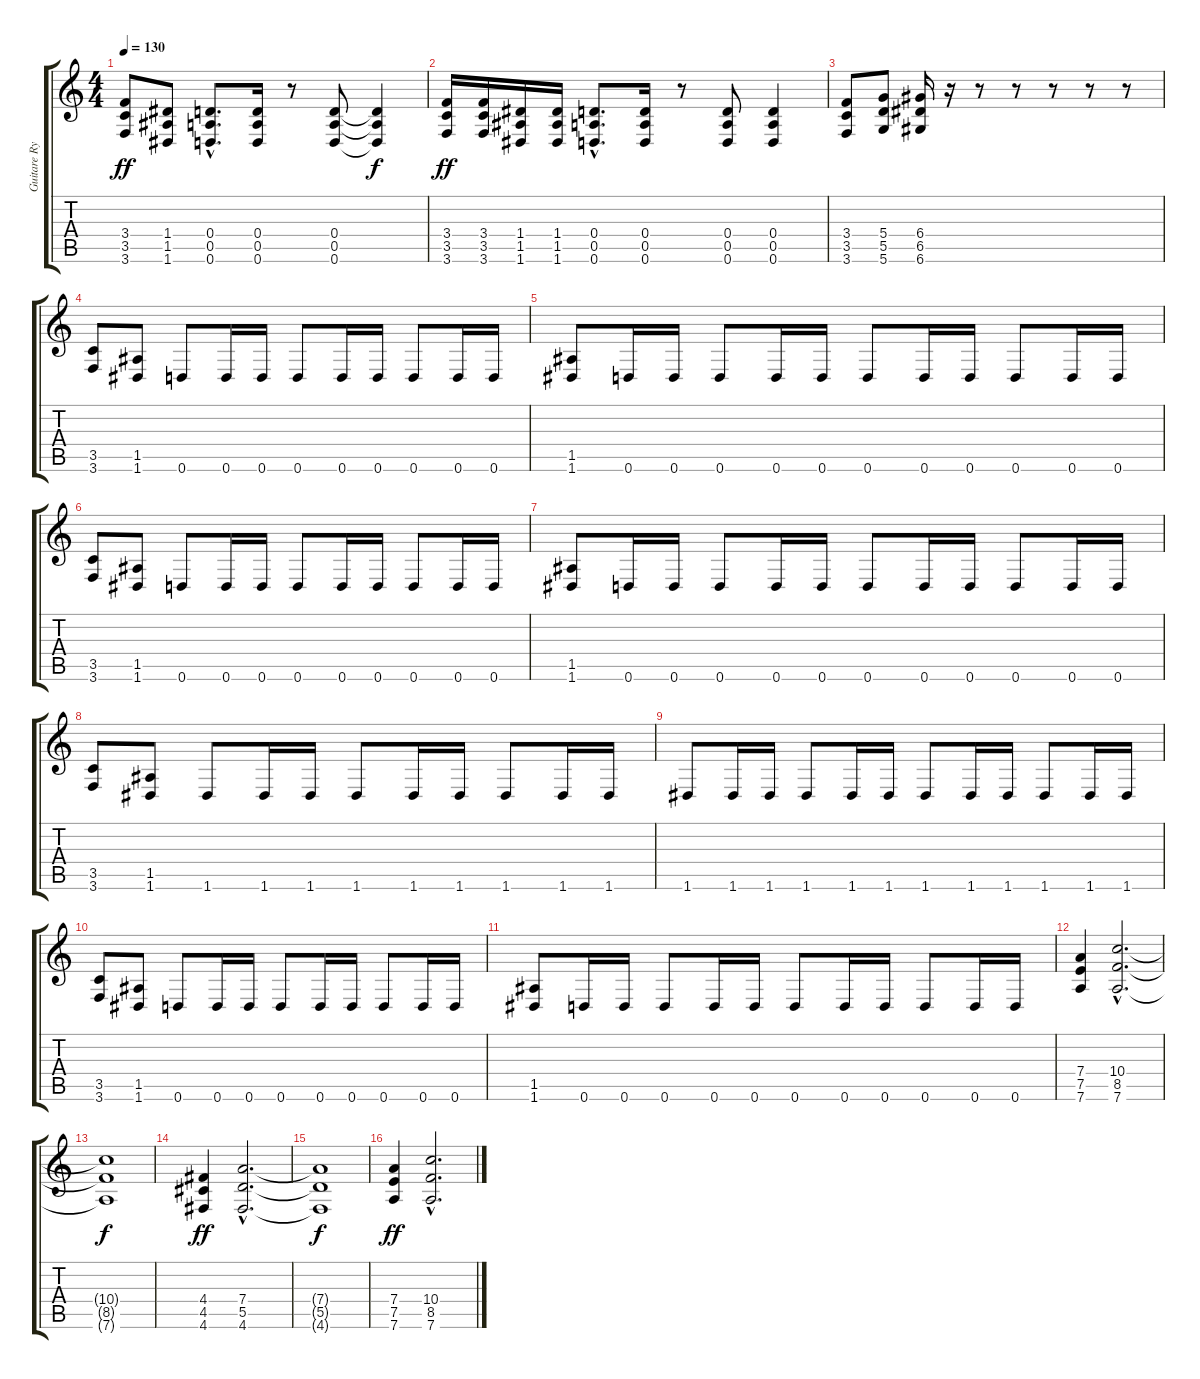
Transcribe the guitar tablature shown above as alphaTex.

\track ("Guitare Rythmique " "Guitare Ry") {instrument distortionguitar}
\staff {score tabs}
\tuning (E4 B3 G3 D3 A2 D2) {hide}
\ts (4 4)
\tempo 130
\clef g2
\ks c
(3.4 3.5 3.6).8{dy ff} (1.4 1.5 1.6).8 (0.4{hac} 0.5{hac} 0.6{hac}).8{d} (0.4 0.5 0.6).16 r.8 (0.4 0.5 0.6).8 (0.4{t} 0.5{t} 0.6{t}).4{dy f} |
(3.4 3.5 3.6).16{dy ff} (3.4 3.5 3.6).16 (1.4 1.5 1.6).16 (1.4 1.5 1.6).16 (0.4{hac} 0.5{hac} 0.6{hac}).8{d} (0.4 0.5 0.6).16 r.8 (0.4 0.5 0.6).8 (0.4 0.5 0.6).4 |
(3.4 3.5 3.6).8 (5.4 5.5 5.6).8 (6.4 6.5 6.6).16 r.16 r.8 r.8 r.8 r.8 r.8 |
(3.5 3.6).8 (1.5 1.6).8 0.6.8 0.6.16 0.6.16 0.6.8 0.6.16 0.6.16 0.6.8 0.6.16 0.6.16 |
(1.5 1.6).8 0.6.16 0.6.16 0.6.8 0.6.16 0.6.16 0.6.8 0.6.16 0.6.16 0.6.8 0.6.16 0.6.16 |
(3.5 3.6).8 (1.5 1.6).8 0.6.8 0.6.16 0.6.16 0.6.8 0.6.16 0.6.16 0.6.8 0.6.16 0.6.16 |
(1.5 1.6).8 0.6.16 0.6.16 0.6.8 0.6.16 0.6.16 0.6.8 0.6.16 0.6.16 0.6.8 0.6.16 0.6.16 |
(3.5 3.6).8 (1.5 1.6).8 1.6.8 1.6.16 1.6.16 1.6.8 1.6.16 1.6.16 1.6.8 1.6.16 1.6.16 |
1.6.8 1.6.16 1.6.16 1.6.8 1.6.16 1.6.16 1.6.8 1.6.16 1.6.16 1.6.8 1.6.16 1.6.16 |
(3.5 3.6).8 (1.5 1.6).8 0.6.8 0.6.16 0.6.16 0.6.8 0.6.16 0.6.16 0.6.8 0.6.16 0.6.16 |
(1.5 1.6).8 0.6.16 0.6.16 0.6.8 0.6.16 0.6.16 0.6.8 0.6.16 0.6.16 0.6.8 0.6.16 0.6.16 |
(7.4 7.5 7.6).4 (10.4{hac} 8.5{hac} 7.6{hac}).2{d} |
(10.4{t} 8.5{t} 7.6{t}).1{dy f} |
(4.4 4.5 4.6).4{dy ff} (7.4{hac} 5.5{hac} 4.6{hac}).2{d} |
(7.4{t} 5.5{t} 4.6{t}).1{dy f} |
(7.4 7.5 7.6).4{dy ff} (10.4{hac} 8.5{hac} 7.6{hac}).2{d}
